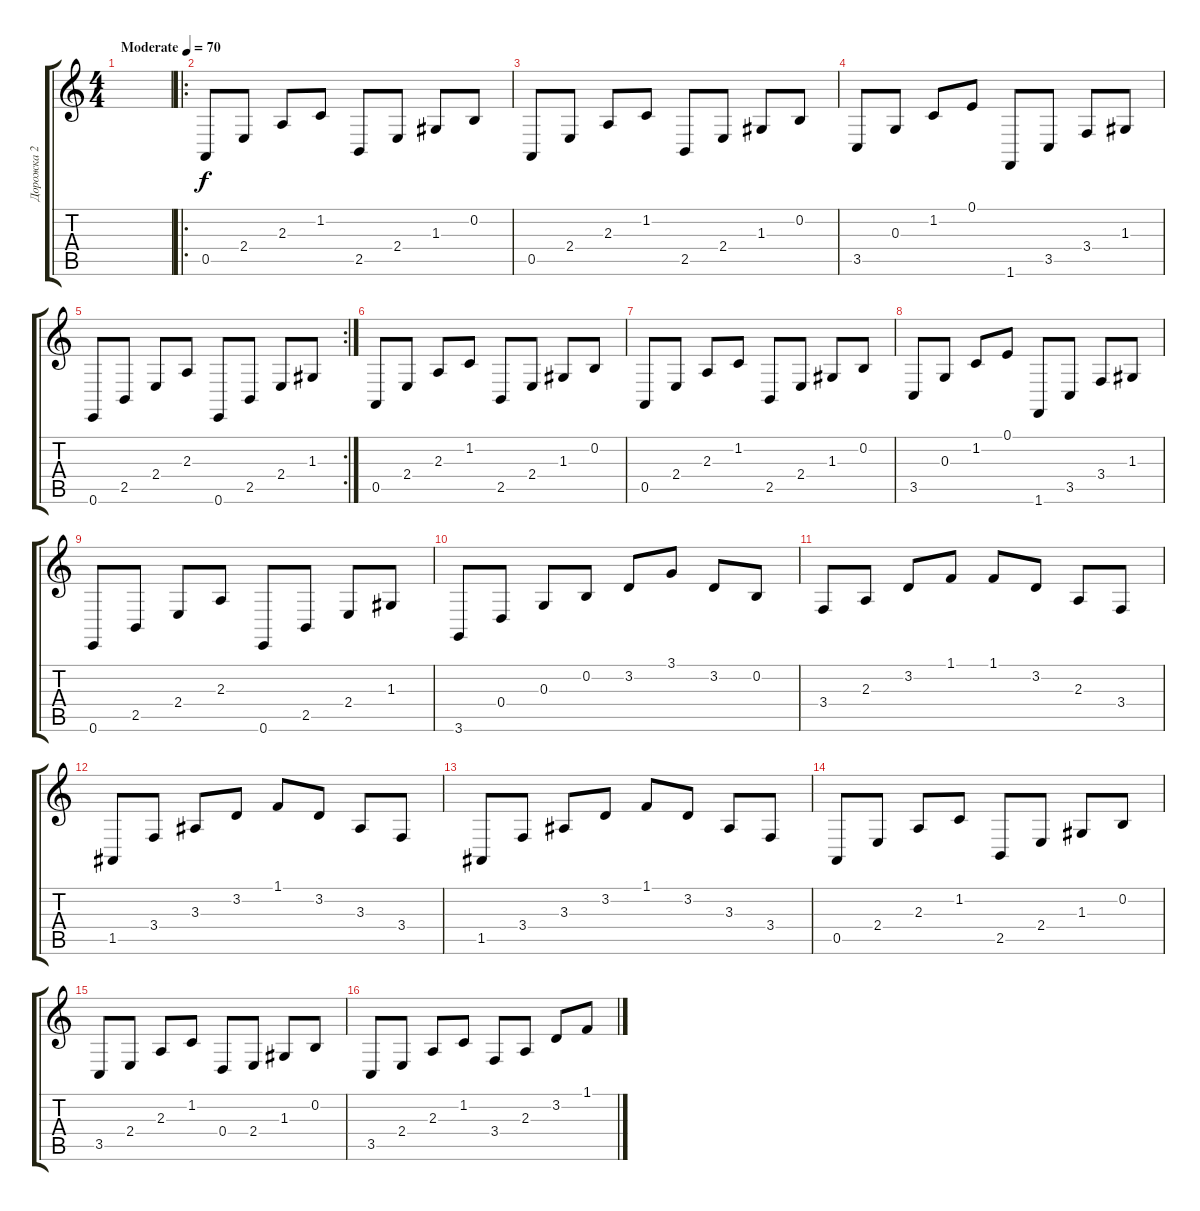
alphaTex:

\track ("Дорожка 2" "Дорожка 2") {instrument electricgrandpiano}
\staff {score tabs}
\tuning (E4 B3 G3 D3 A2 E2) {hide}
\ts (4 4)
\tempo (70 "Moderate")
\clef g2
\ks c
|
\ro
0.5.8 2.4.8 2.3.8 1.2.8 2.5.8 2.4.8 1.3.8 0.2.8 |
0.5.8 2.4.8 2.3.8 1.2.8 2.5.8 2.4.8 1.3.8 0.2.8 |
3.5.8 0.3.8 1.2.8 0.1.8 1.6.8 3.5.8 3.4.8 1.3.8 |
\rc 2
0.6.8 2.5.8 2.4.8 2.3.8 0.6.8 2.5.8 2.4.8 1.3.8 |
0.5.8 2.4.8 2.3.8 1.2.8 2.5.8 2.4.8 1.3.8 0.2.8 |
0.5.8 2.4.8 2.3.8 1.2.8 2.5.8 2.4.8 1.3.8 0.2.8 |
3.5.8 0.3.8 1.2.8 0.1.8 1.6.8 3.5.8 3.4.8 1.3.8 |
0.6.8 2.5.8 2.4.8 2.3.8 0.6.8 2.5.8 2.4.8 1.3.8 |
3.6.8 0.4.8 0.3.8 0.2.8 3.2.8 3.1.8 3.2.8 0.2.8 |
3.4.8 2.3.8 3.2.8 1.1.8 1.1.8 3.2.8 2.3.8 3.4.8 |
1.5.8 3.4.8 3.3.8 3.2.8 1.1.8 3.2.8 3.3.8 3.4.8 |
1.5.8 3.4.8 3.3.8 3.2.8 1.1.8 3.2.8 3.3.8 3.4.8 |
0.5.8 2.4.8 2.3.8 1.2.8 2.5.8 2.4.8 1.3.8 0.2.8 |
3.5.8 2.4.8 2.3.8 1.2.8 0.4.8 2.4.8 1.3.8 0.2.8 |
3.5.8 2.4.8 2.3.8 1.2.8 3.4.8 2.3.8 3.2.8 1.1.8
